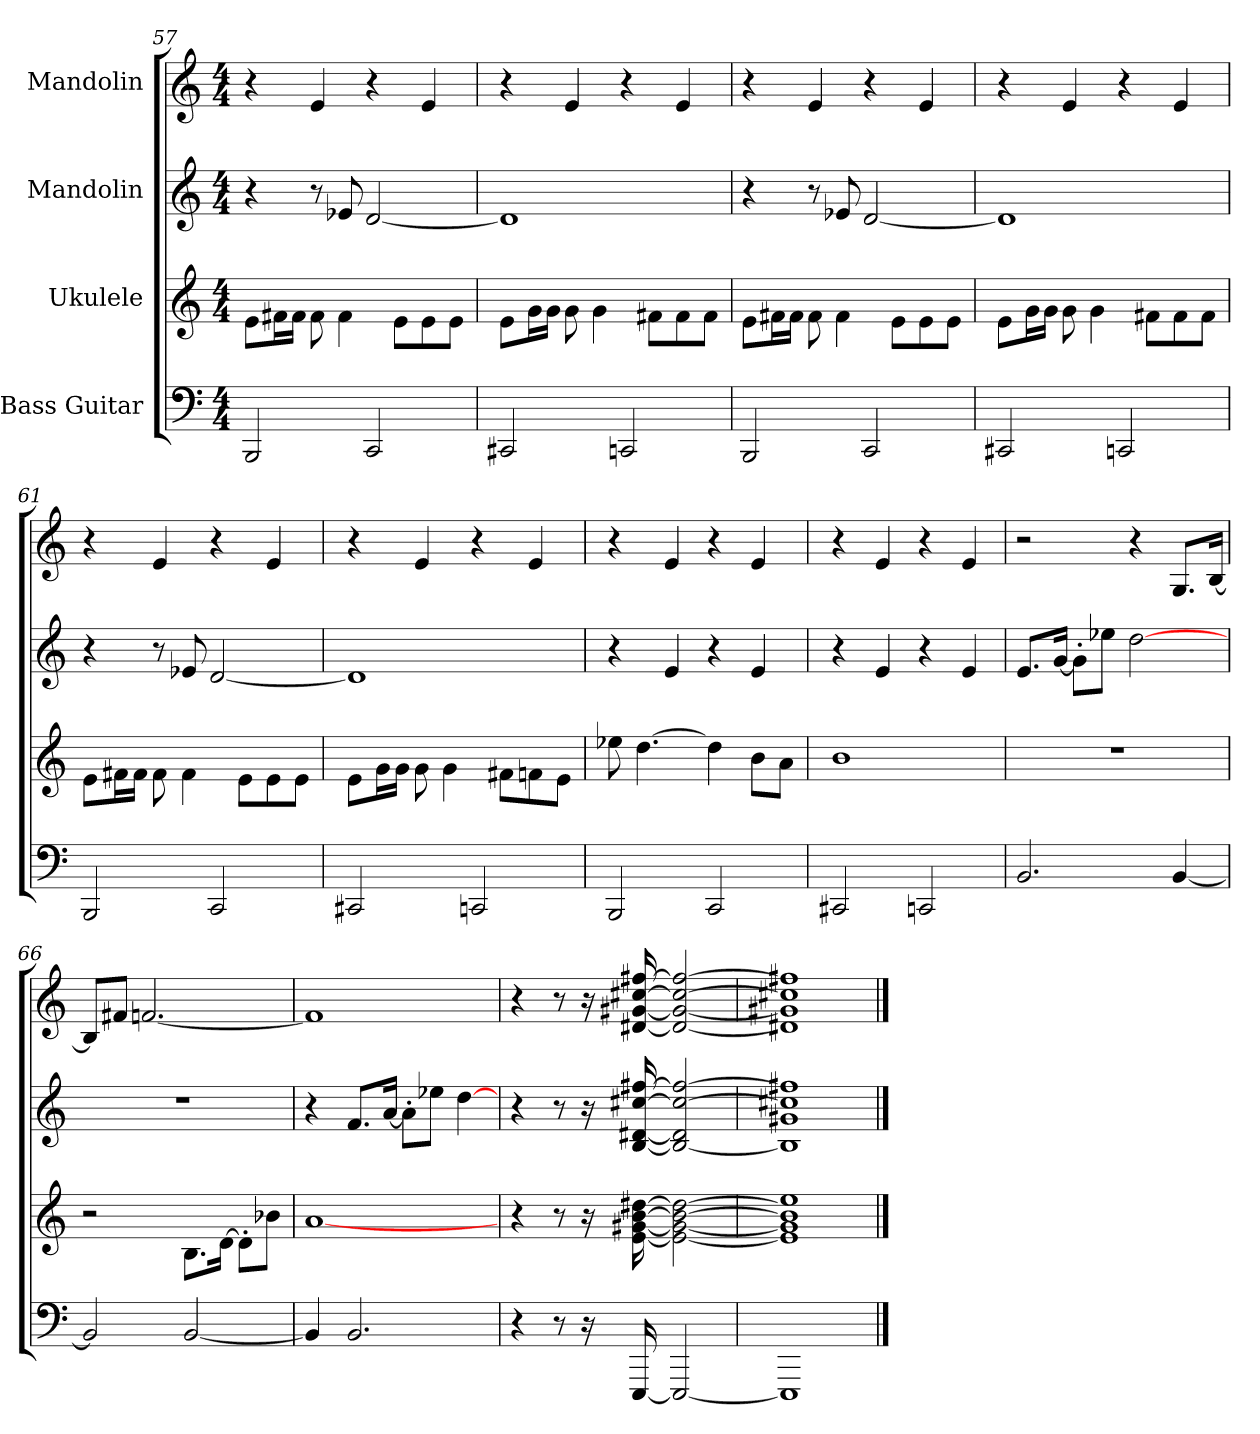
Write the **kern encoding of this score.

**kern	**kern	**kern	**kern
*part4	*part3	*part2	*part1
*staff4	*staff3	*staff2	*staff1
*I"Bass Guitar	*I"Ukulele	*I"Mandolin	*I"Mandolin
*	*	*clefG2	*clefG2
*k[]	*k[]	*k[]	*k[]
*C:	*C:	*C:	*C:
*M4/4	*M4/4	*M4/4	*M4/4
=57	=57	=57	=57
2BBBi/	8ej\L	4r	4r
.	16f#j\L	.	.
.	16f#j\JJ	.	.
.	8f#j\	8r	4eZ/
.	4f#j\	8e-XV/	.
2CCi/	.	[2dV/	4r
.	8ej\L	.	.
.	8ej\	.	4eZ/
.	8ej\J	.	.
=58	=58	=58	=58
2CC#i/	8ej\L	1dV]	4r
.	16gj\L	.	.
.	16gj\JJ	.	.
.	8gj\	.	4eZ/
.	4gj\	.	.
2CCi/	.	.	4r
.	8f#j\L	.	.
.	8f#j\	.	4eZ/
.	8f#j\J	.	.
!!LO:LB:g=z
=59	=59	=59	=59
2BBBi/	8ej\L	4r	4r
.	16f#j\L	.	.
.	16f#j\JJ	.	.
.	8f#j\	8r	4eZ/
.	4f#j\	8e-XV/	.
2CCi/	.	[2dV/	4r
.	8ej\L	.	.
.	8ej\	.	4eZ/
.	8ej\J	.	.
=60	=60	=60	=60
2CC#i/	8ej\L	1dV]	4r
.	16gj\L	.	.
.	16gj\JJ	.	.
.	8gj\	.	4eZ/
.	4gj\	.	.
2CCi/	.	.	4r
.	8f#j\L	.	.
.	8f#j\	.	4eZ/
.	8f#j\J	.	.
=61	=61	=61	=61
2BBBi/	8ej\L	4r	4r
.	16f#j\L	.	.
.	16f#j\JJ	.	.
.	8f#j\	8r	4eZ/
.	4f#j\	8e-XV/	.
2CCi/	.	[2dV/	4r
.	8ej\L	.	.
.	8ej\	.	4eZ/
.	8ej\J	.	.
!!LO:LB:g=z
=62	=62	=62	=62
2CC#i/	8ej\L	1dV]	4r
.	16gj\L	.	.
.	16gj\JJ	.	.
.	8gj\	.	4eZ/
.	4gj\	.	.
2CCi/	.	.	4r
.	8f#j\L	.	.
.	8fj\	.	4eZ/
.	8ej\J	.	.
=63	=63	=63	=63
2BBBi/	8ee-j\	4r	4r
.	[4.ddj\	.	.
.	.	4eV/	4eZ/
2CCi/	4ddj\]	4r	4r
.	8bj\L	4eV/	4eZ/
.	8aj\J	.	.
=64	=64	=64	=64
2CC#i/	1bj	4r	4r
.	.	4eV/	4eZ/
2CCi/	.	4r	4r
.	.	4eV/	4eZ/
=65	=65	=65	=65
2.BBi/	1r	8.eV/L	2r
.	.	[16gV/Jk	.
.	.	8g'V\L]	.
.	.	8ee-XV\J	.
.	.	[2ddV\	4r
[4BBi/	.	.	8.GZ/L
.	.	.	[16BZ/Jk
!!LO:PB:g=z
=66	=66	=66	=66
2BBi/]	2r	1r	8BZ/L]
.	.	.	8f#XZ/J
.	.	.	[2.fnZ/
[2BBi/	8.Bj\L	.	.
.	[16dj\Jk	.	.
.	8d'j\L]	.	.
.	8b-j\J	.	.
=67	=67	=67	=67
4BBi/]	[1aj	4r	1fZ]
2.BBi/	.	8.fV/L	.
.	.	[16aV/Jk	.
.	.	8a'V\L]	.
.	.	8ee-XV\J	.
.	.	[4ddV\	.
=68	=68	=68	=68
4r	4r	4r	4r
8r	8r	8r	8r
16r	16r	16r	16r
[16EEEi/	[16ej\ [16g#j [16bj [16dd#j	[16BV/ [16d#XV [16cc#XV [16ff#XV	[16d#XZ/ [16g#XZ [16cc#XZ [16ff#XZ
2EEEi/_	2ej\_ 2g#j_ 2bj_ 2dd#j_	2BV/_ 2d#V] 2cc#V_ 2ff#V_	2d#Z/_ 2g#Z_ 2cc#Z_ 2ff#Z_
=69	=69	=69	=69
1EEEN]	1eN] 1g#N] 1bN] 1ee-N]	1BN] 1g#XN 1cc#XN] 1ff#XN]	1d#XN] 1g#XN] 1cc#XN] 1ff#XN]
==	==	==	==
*-	*-	*-	*-
